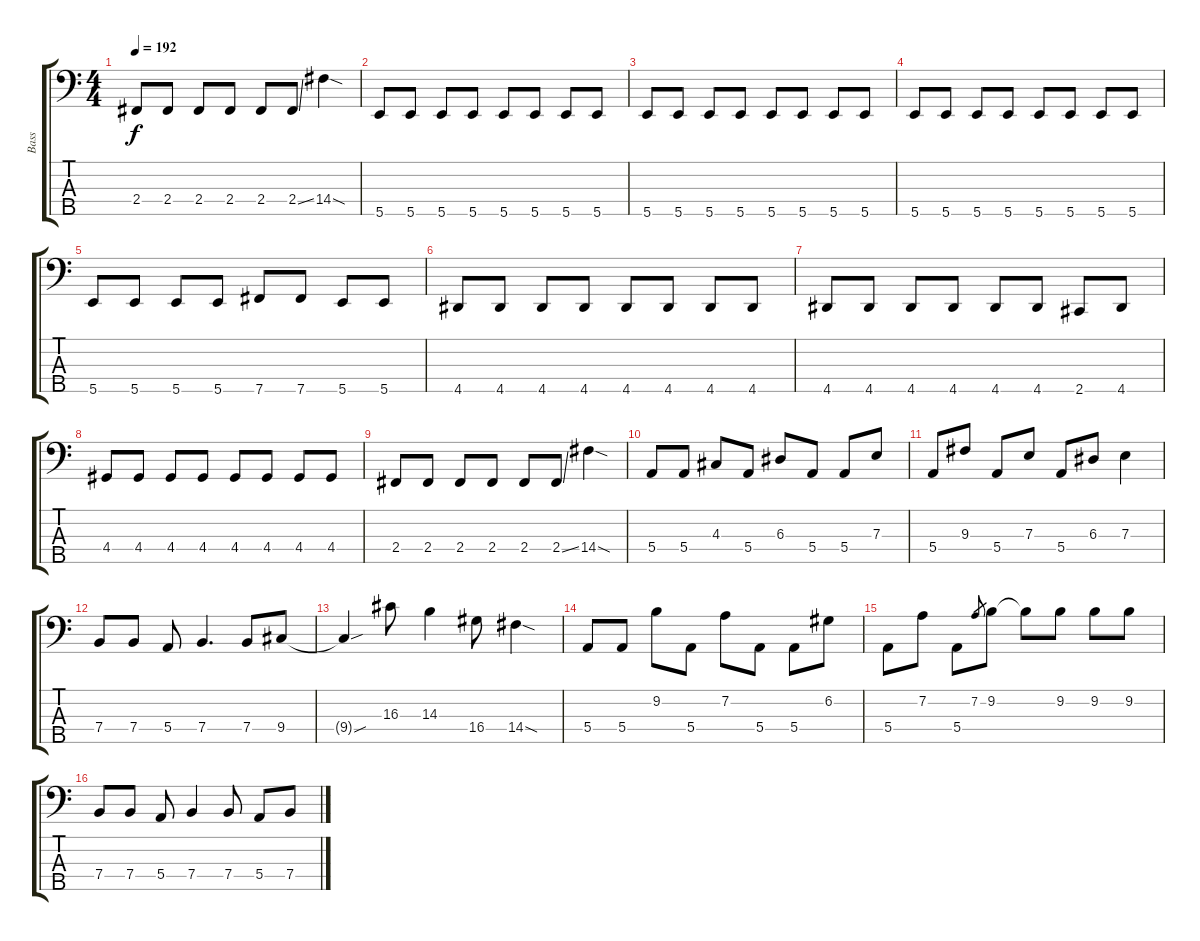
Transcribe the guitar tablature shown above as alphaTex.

\track ("Bass" "Bass") {instrument electricbassfinger}
\staff {score tabs}
\tuning (G2 D2 A1 E1 B0) {hide}
\ts (4 4)
\tempo 192
\clef f4
\ks c
2.4.8{dy f} 2.4.8 2.4.8 2.4.8 2.4.8 2.4{ss}.8 14.4{sod}.4 |
5.5.8 5.5.8 5.5.8 5.5.8 5.5.8 5.5.8 5.5.8 5.5.8 |
5.5.8 5.5.8 5.5.8 5.5.8 5.5.8 5.5.8 5.5.8 5.5.8 |
5.5.8 5.5.8 5.5.8 5.5.8 5.5.8 5.5.8 5.5.8 5.5.8 |
5.5.8 5.5.8 5.5.8 5.5.8 7.5.8 7.5.8 5.5.8 5.5.8 |
4.5.8 4.5.8 4.5.8 4.5.8 4.5.8 4.5.8 4.5.8 4.5.8 |
4.5.8 4.5.8 4.5.8 4.5.8 4.5.8 4.5.8 2.5.8 4.5.8 |
4.4.8 4.4.8 4.4.8 4.4.8 4.4.8 4.4.8 4.4.8 4.4.8 |
2.4.8 2.4.8 2.4.8 2.4.8 2.4.8 2.4{ss}.8 14.4{sod}.4 |
5.4.8 5.4.8 4.3.8 5.4.8 6.3.8 5.4.8 5.4.8 7.3.8 |
5.4.8 9.3.8 5.4.8 7.3.8 5.4.8 6.3.8 7.3.4 |
7.4.8 7.4.8 5.4.8 7.4.4{d} 7.4.8 9.4.8 |
9.4{sou t}.4 16.3.8 14.3.4 16.4.8 14.4{sod}.4 |
5.4.8 5.4.8 9.2.8 5.4.8 7.2.8 5.4.8 5.4.8 6.2.8 |
5.4.8 7.2.8 5.4.8 7.2.8{gr} 9.2.8 9.2{t}.8 9.2.8 9.2.8 9.2.8 |
7.4.8 7.4.8 5.4.8 7.4.4 7.4.8 5.4.8 7.4.8
